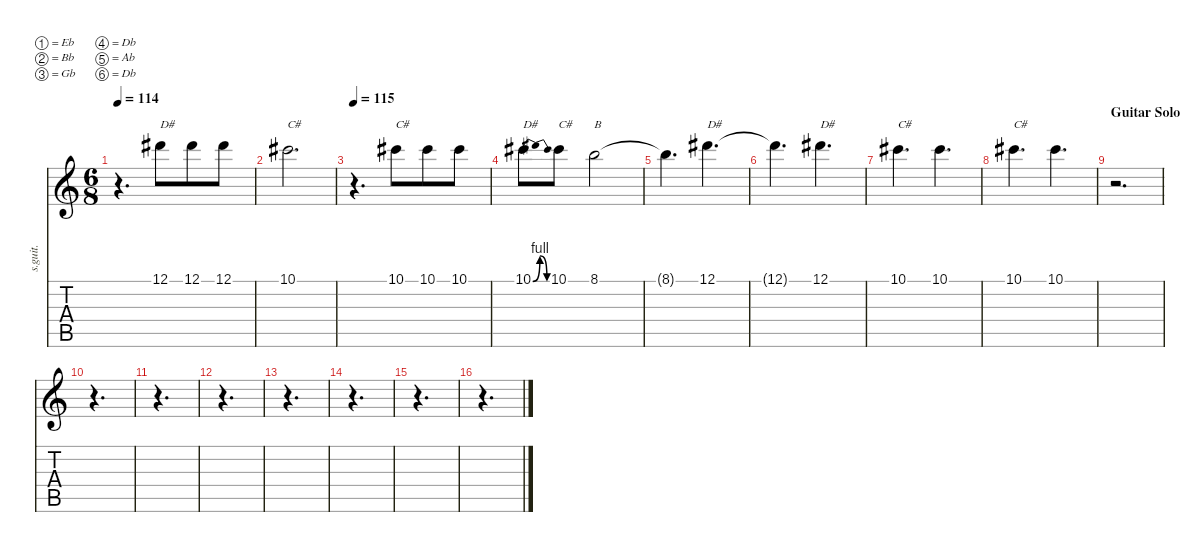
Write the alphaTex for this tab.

\defaultSystemsLayout 4
\hideDynamics
\bracketExtendMode nobrackets
\track ("Daron - Solo Guitar 4" "s.guit.") {instrument electricguitarclean}
\staff {score tabs}
\tuning (Eb4 Bb3 Gb3 Db3 Ab2 Db2)
\ts (6 8)
\tempo 114
\clef g2
\ks c
r.4{d dy f} 12.1{acc #}.8{txt "D#" lyrics (0 "") lyrics (1 "") lyrics (2 "") lyrics (3 "") lyrics (4 "")} 12.1{acc #}.8{lyrics (0 "") lyrics (1 "") lyrics (2 "") lyrics (3 "") lyrics (4 "")} 12.1{acc #}.8{lyrics (0 "") lyrics (1 "") lyrics (2 "") lyrics (3 "") lyrics (4 "")} |
10.1{acc #}.2{d txt "C#" lyrics (0 "") lyrics (1 "") lyrics (2 "") lyrics (3 "") lyrics (4 "")} |
\tempo 115
r.4{d} 10.1{acc #}.8{txt "C#" lyrics (0 "") lyrics (1 "") lyrics (2 "") lyrics (3 "") lyrics (4 "")} 10.1{acc #}.8{lyrics (0 "") lyrics (1 "") lyrics (2 "") lyrics (3 "") lyrics (4 "")} 10.1{acc #}.8{lyrics (0 "") lyrics (1 "") lyrics (2 "") lyrics (3 "") lyrics (4 "")} |
10.1{be (bendrelease 0 0 15 4 40.199999999999996 4 60 0) acc #}.8{txt "D#" lyrics (0 "") lyrics (1 "") lyrics (2 "") lyrics (3 "") lyrics (4 "")} 10.1{acc #}.8{txt "C#" lyrics (0 "") lyrics (1 "") lyrics (2 "") lyrics (3 "") lyrics (4 "")} 8.1.2{txt "B" lyrics (0 "") lyrics (1 "") lyrics (2 "") lyrics (3 "") lyrics (4 "")} |
8.1{t}.4{d lyrics (0 "") lyrics (1 "") lyrics (2 "") lyrics (3 "") lyrics (4 "")} 12.1{acc #}.4{d txt "D#" lyrics (0 "") lyrics (1 "") lyrics (2 "") lyrics (3 "") lyrics (4 "")} |
12.1{t acc #}.4{d lyrics (0 "") lyrics (1 "") lyrics (2 "") lyrics (3 "") lyrics (4 "")} 12.1{acc #}.4{d txt "D#" lyrics (0 "") lyrics (1 "") lyrics (2 "") lyrics (3 "") lyrics (4 "")} |
10.1{acc #}.4{d txt "C#" lyrics (0 "") lyrics (1 "") lyrics (2 "") lyrics (3 "") lyrics (4 "")} 10.1{acc #}.4{d lyrics (0 "") lyrics (1 "") lyrics (2 "") lyrics (3 "") lyrics (4 "")} |
10.1{acc #}.4{d txt "C#" lyrics (0 "") lyrics (1 "") lyrics (2 "") lyrics (3 "") lyrics (4 "")} 10.1{acc #}.4{d lyrics (0 "") lyrics (1 "") lyrics (2 "") lyrics (3 "") lyrics (4 "")} |
\section ("" "Guitar Solo")
\tempo (115 hide)
r.2{d} |
r.4{d} |
r.4{d} |
r.4{d} |
r.4{d} |
r.4{d} |
r.4{d} |
r.4{d}
